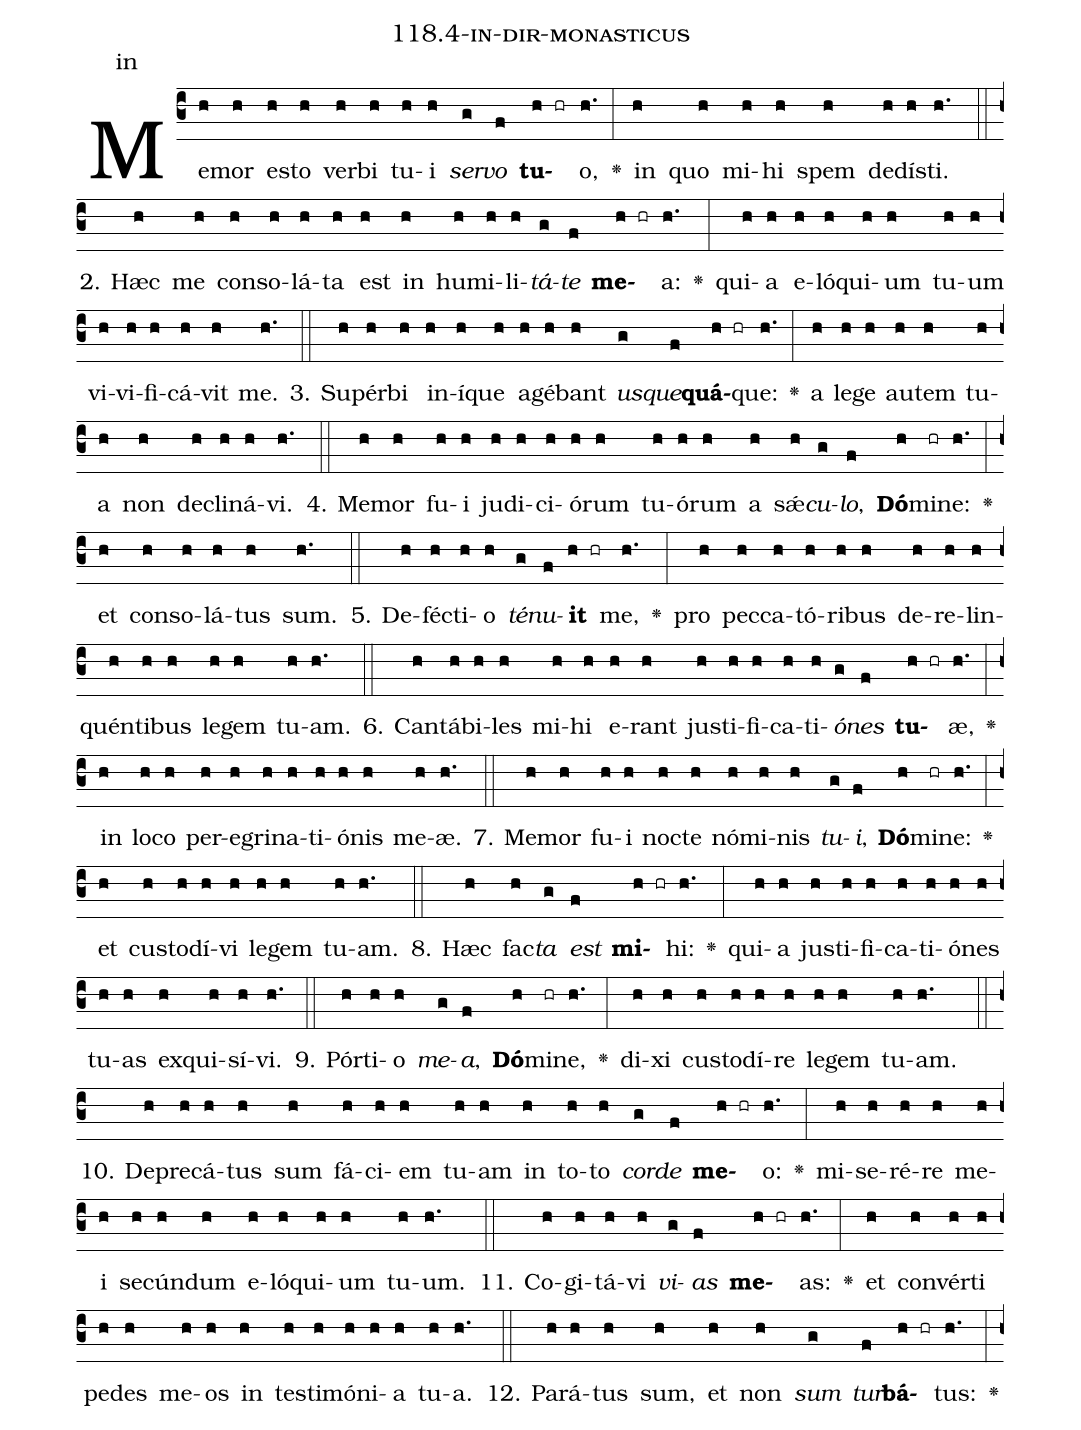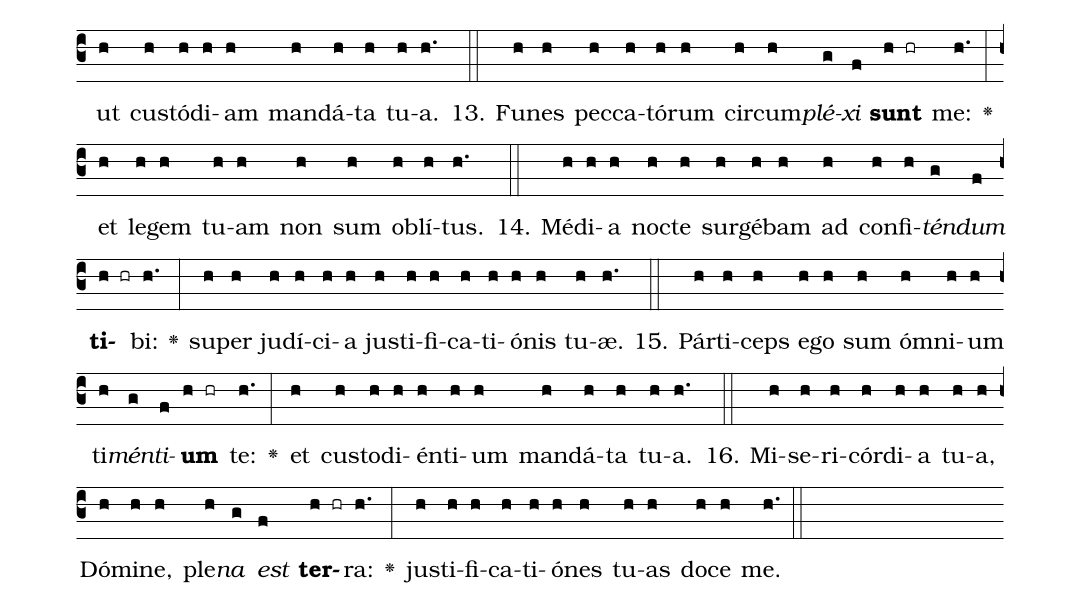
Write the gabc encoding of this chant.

name: 118.4-in-dir-monasticus;
annotation: in;
%%
(c3)Me(h)mor(h) es(h)to(h) ver(h)bi(h) tu(h)i(h) <i>ser</i>(g)<i>vo</i>(f) <b>tu</b>(h hr)o,(h.) <v>\greheightstar</v>(:) in(h) quo(h) mi(h)hi(h) spem(h) de(h)dís(h)ti.(h.) (::)
2. Hæc(h) me(h) con(h)so(h)lá(h)ta(h) est(h) in(h) hu(h)mi(h)li(h)<i>tá</i>(g)<i>te</i>(f) <b>me</b>(h hr)a:(h.) <v>\greheightstar</v>(:) qui(h)a(h) e(h)ló(h)qui(h)um(h) tu(h)um(h) vi(h)vi(h)fi(h)cá(h)vit(h) me.(h.) (::)
3. Su(h)pér(h)bi(h) in(h)í(h)que(h) a(h)gé(h)bant(h) <i>us</i>(g)<i>que</i>(f)<b>quá</b>(h hr)que:(h.) <v>\greheightstar</v>(:) a(h) le(h)ge(h) au(h)tem(h) tu(h)a(h) non(h) de(h)cli(h)ná(h)vi.(h.) (::)
4. Me(h)mor(h) fu(h)i(h) ju(h)di(h)ci(h)ó(h)rum(h) tu(h)ó(h)rum(h) a(h) sǽ(h)<i>cu</i>(g)<i>lo</i>,(f) <b>Dó</b>(h)mi(hr)ne:(h.) <v>\greheightstar</v>(:) et(h) con(h)so(h)lá(h)tus(h) sum.(h.) (::)
5. De(h)féc(h)ti(h)o(h) <i>té</i>(g)<i>nu</i>(f)<b>it</b>(h hr) me,(h.) <v>\greheightstar</v>(:) pro(h) pec(h)ca(h)tó(h)ri(h)bus(h) de(h)re(h)lin(h)quén(h)ti(h)bus(h) le(h)gem(h) tu(h)am.(h.) (::)
6. Can(h)tá(h)bi(h)les(h) mi(h)hi(h) e(h)rant(h) jus(h)ti(h)fi(h)ca(h)ti(h)<i>ó</i>(g)<i>nes</i>(f) <b>tu</b>(h hr)æ,(h.) <v>\greheightstar</v>(:) in(h) lo(h)co(h) per(h)e(h)gri(h)na(h)ti(h)ó(h)nis(h) me(h)æ.(h.) (::)
7. Me(h)mor(h) fu(h)i(h) noc(h)te(h) nó(h)mi(h)nis(h) <i>tu</i>(g)<i>i</i>,(f) <b>Dó</b>(h)mi(hr)ne:(h.) <v>\greheightstar</v>(:) et(h) cus(h)to(h)dí(h)vi(h) le(h)gem(h) tu(h)am.(h.) (::)
8. Hæc(h) fac(h)<i>ta</i>(g) <i>est</i>(f) <b>mi</b>(h hr)hi:(h.) <v>\greheightstar</v>(:) qui(h)a(h) jus(h)ti(h)fi(h)ca(h)ti(h)ó(h)nes(h) tu(h)as(h) ex(h)qui(h)sí(h)vi.(h.) (::)
9. Pór(h)ti(h)o(h) <i>me</i>(g)<i>a</i>,(f) <b>Dó</b>(h)mi(hr)ne,(h.) <v>\greheightstar</v>(:) di(h)xi(h) cus(h)to(h)dí(h)re(h) le(h)gem(h) tu(h)am.(h.) (::)
10. De(h)pre(h)cá(h)tus(h) sum(h) fá(h)ci(h)em(h) tu(h)am(h) in(h) to(h)to(h) <i>cor</i>(g)<i>de</i>(f) <b>me</b>(h hr)o:(h.) <v>\greheightstar</v>(:) mi(h)se(h)ré(h)re(h) me(h)i(h) se(h)cún(h)dum(h) e(h)ló(h)qui(h)um(h) tu(h)um.(h.) (::)
11. Co(h)gi(h)tá(h)vi(h) <i>vi</i>(g)<i>as</i>(f) <b>me</b>(h hr)as:(h.) <v>\greheightstar</v>(:) et(h) con(h)vér(h)ti(h) pe(h)des(h) me(h)os(h) in(h) tes(h)ti(h)mó(h)ni(h)a(h) tu(h)a.(h.) (::)
12. Pa(h)rá(h)tus(h) sum,(h) et(h) non(h) <i>sum</i>(g) <i>tur</i>(f)<b>bá</b>(h hr)tus:(h.) <v>\greheightstar</v>(:) ut(h) cus(h)tó(h)di(h)am(h) man(h)dá(h)ta(h) tu(h)a.(h.) (::)
13. Fu(h)nes(h) pec(h)ca(h)tó(h)rum(h) cir(h)cum(h)<i>plé</i>(g)<i>xi</i>(f) <b>sunt</b>(h hr) me:(h.) <v>\greheightstar</v>(:) et(h) le(h)gem(h) tu(h)am(h) non(h) sum(h) ob(h)lí(h)tus.(h.) (::)
14. Mé(h)di(h)a(h) noc(h)te(h) sur(h)gé(h)bam(h) ad(h) con(h)fi(h)<i>tén</i>(g)<i>dum</i>(f) <b>ti</b>(h hr)bi:(h.) <v>\greheightstar</v>(:) su(h)per(h) ju(h)dí(h)ci(h)a(h) jus(h)ti(h)fi(h)ca(h)ti(h)ó(h)nis(h) tu(h)æ.(h.) (::)
15. Pár(h)ti(h)ceps(h) e(h)go(h) sum(h) óm(h)ni(h)um(h) ti(h)<i>mén</i>(g)<i>ti</i>(f)<b>um</b>(h hr) te:(h.) <v>\greheightstar</v>(:) et(h) cus(h)to(h)di(h)én(h)ti(h)um(h) man(h)dá(h)ta(h) tu(h)a.(h.) (::)
16. Mi(h)se(h)ri(h)cór(h)di(h)a(h) tu(h)a,(h) Dó(h)mi(h)ne,(h) ple(h)<i>na</i>(g) <i>est</i>(f) <b>ter</b>(h hr)ra:(h.) <v>\greheightstar</v>(:) jus(h)ti(h)fi(h)ca(h)ti(h)ó(h)nes(h) tu(h)as(h) do(h)ce(h) me.(h.) (::)
